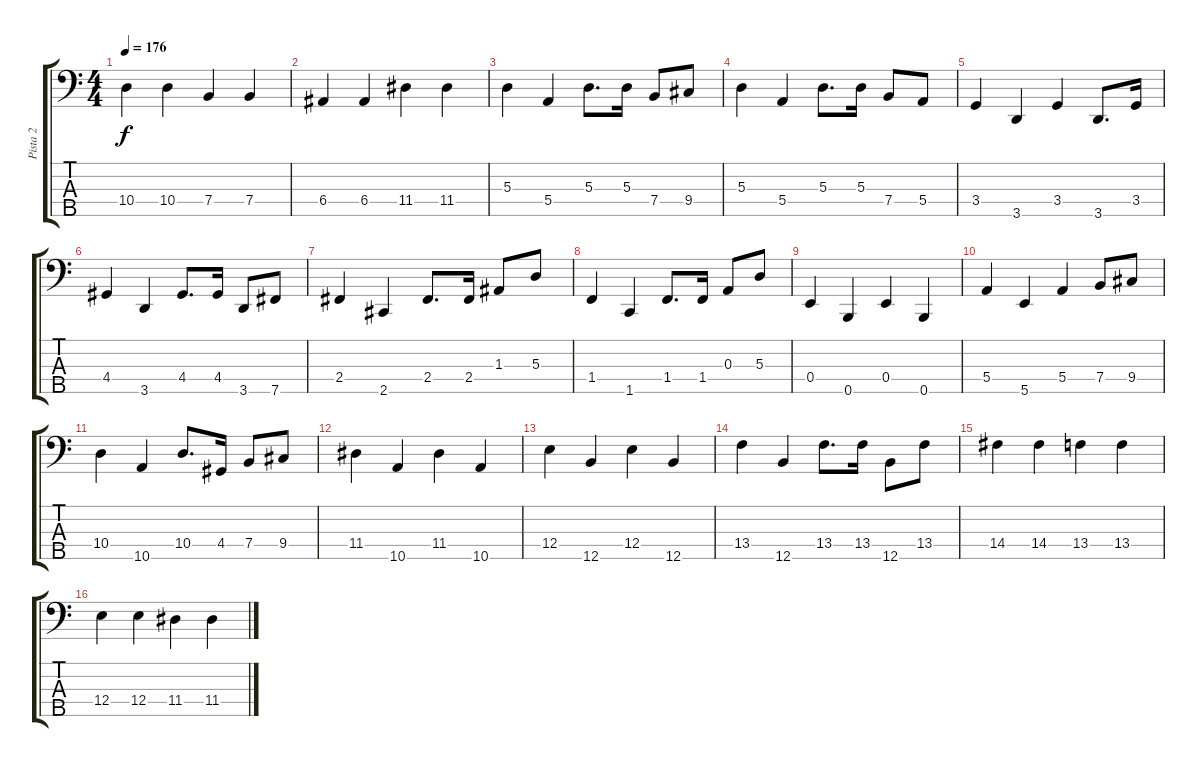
\track ("Pista 2" "Pista 2") {instrument synthbass2}
\staff {score tabs}
\tuning (G2 D2 A1 E1 B0) {hide}
\ts (4 4)
\tempo 176
\clef f4
\ks c
10.4.4{dy f} 10.4.4 7.4.4 7.4.4 |
6.4.4 6.4.4 11.4.4 11.4.4 |
5.3.4 5.4.4 5.3.8{d} 5.3.16 7.4.8 9.4.8 |
5.3.4 5.4.4 5.3.8{d} 5.3.16 7.4.8 5.4.8 |
3.4.4 3.5.4 3.4.4 3.5.8{d} 3.4.16 |
4.4.4 3.5.4 4.4.8{d} 4.4.16 3.5.8 7.5.8 |
2.4.4 2.5.4 2.4.8{d} 2.4.16 1.3.8 5.3.8 |
1.4.4 1.5.4 1.4.8{d} 1.4.16 0.3.8 5.3.8 |
0.4.4 0.5.4 0.4.4 0.5.4 |
5.4.4 5.5.4 5.4.4 7.4.8 9.4.8 |
10.4.4 10.5.4 10.4.8{d} 4.4.16 7.4.8 9.4.8 |
11.4.4 10.5.4 11.4.4 10.5.4 |
12.4.4 12.5.4 12.4.4 12.5.4 |
13.4.4 12.5.4 13.4.8{d} 13.4.16 12.5.8 13.4.8 |
14.4.4 14.4.4 13.4.4 13.4.4 |
12.4.4 12.4.4 11.4.4 11.4.4
